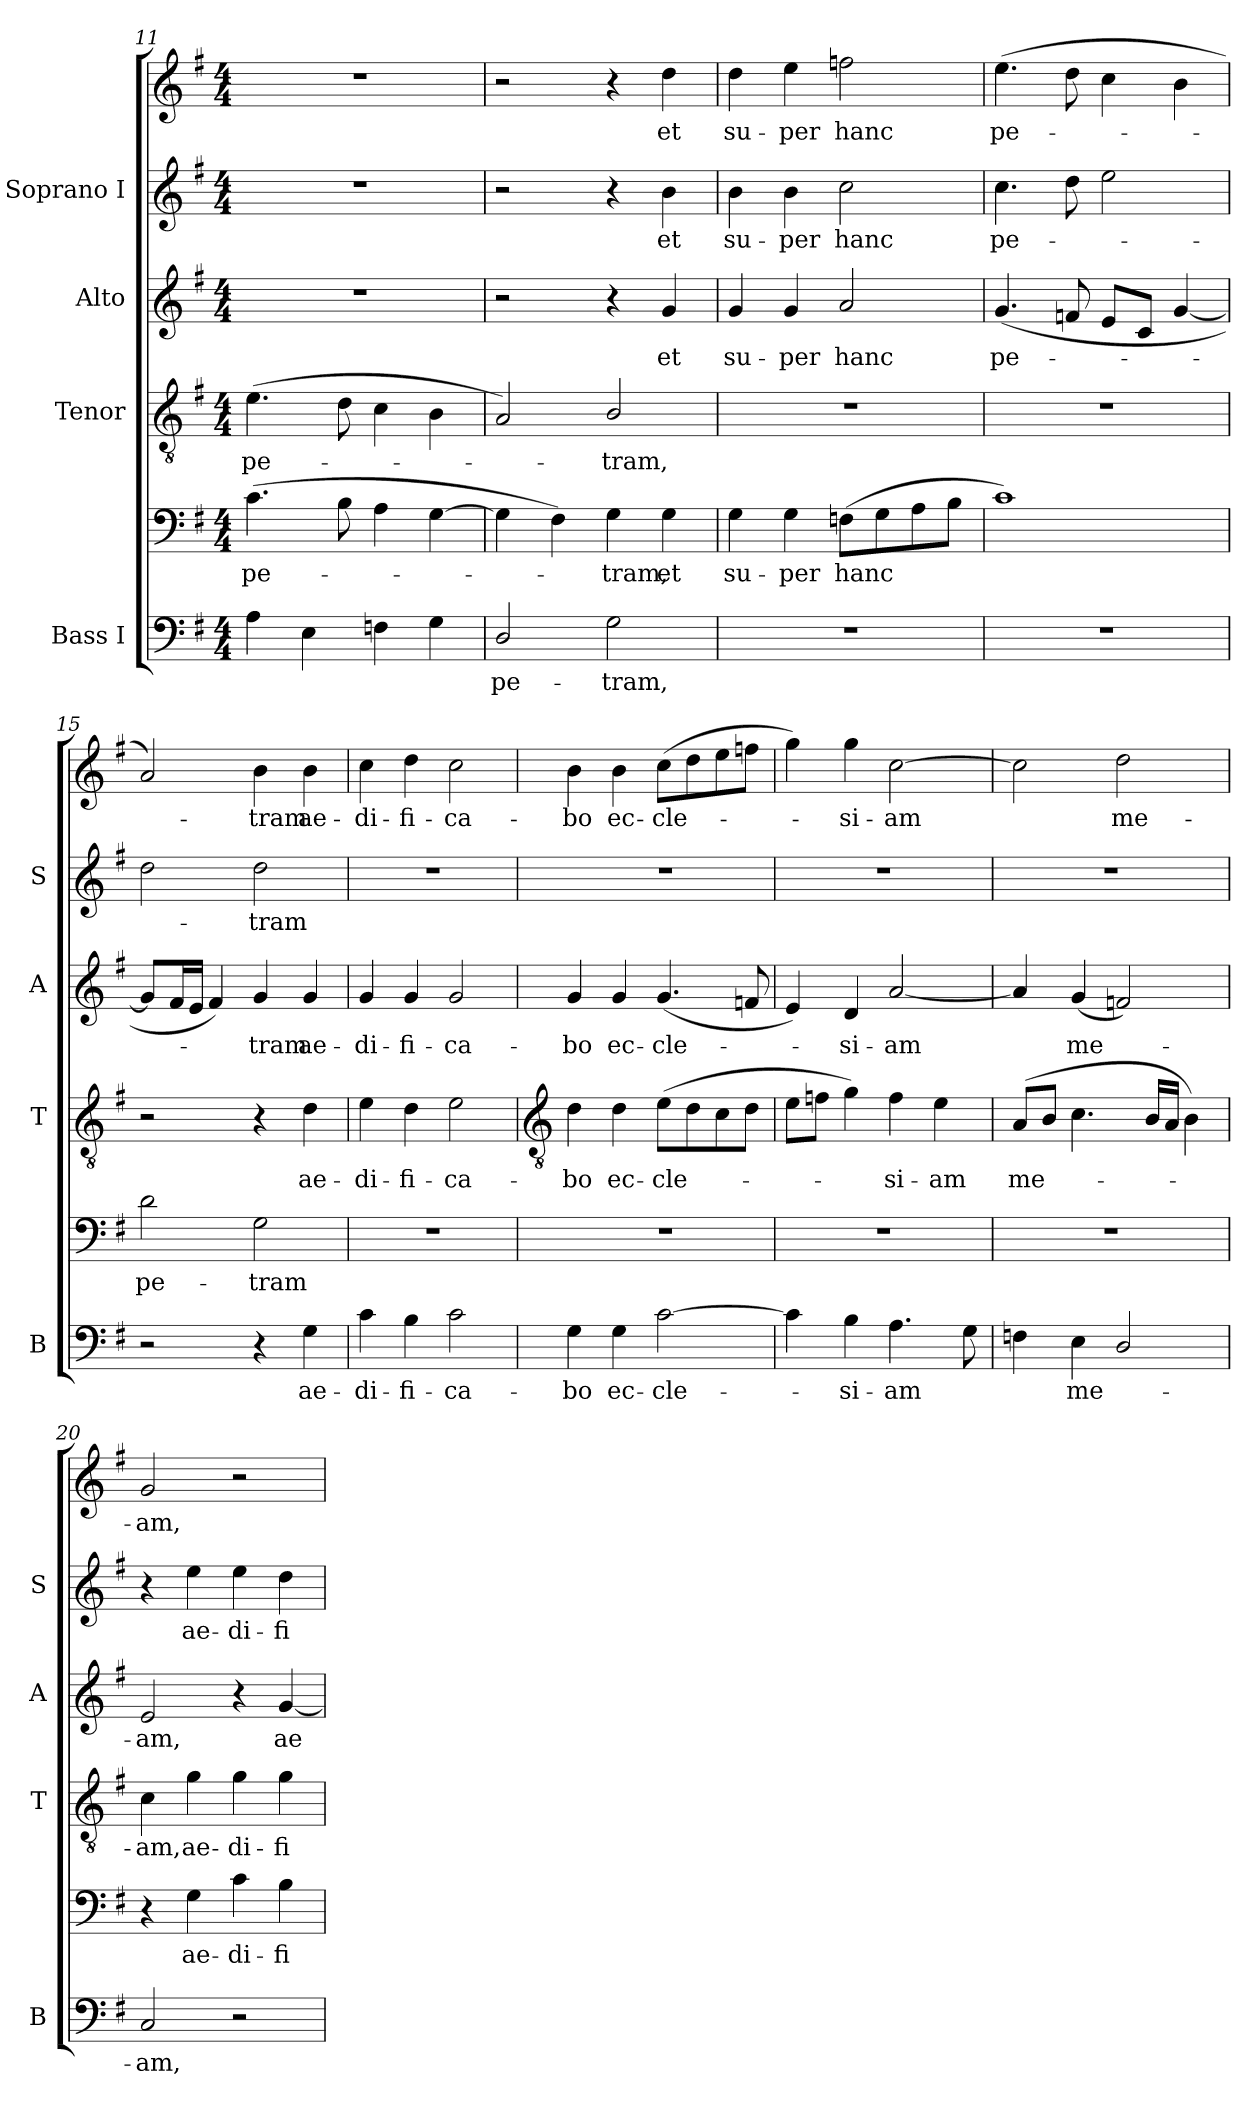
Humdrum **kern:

**kern	**text	**kern	**text	**kern	**text	**kern	**text	**kern	**text	**kern	**text
*part4	*part4	*part4	*part4	*part3	*part3	*part2	*part2	*part1	*part1	*part1	*part1
*staff6	*staff6	*staff5	*staff5	*staff4	*staff4	*staff3	*staff3	*staff2	*staff2	*staff1	*staff1
*I"Bass I	*	*	*	*I"Tenor	*	*I"Alto	*	*I"Soprano I	*	*	*
*I'B	*	*	*	*I'T	*	*I'A	*	*I'S	*	*	*
*clefF4	*	*clefF4	*	*clefGv2	*	*clefG2	*	*clefG2	*	*clefG2	*
*k[f#]	*	*k[f#]	*	*k[f#]	*	*k[f#]	*	*k[f#]	*	*k[f#]	*
*G:	*	*G:	*	*G:	*	*G:	*	*G:	*	*G:	*
*M4/4	*	*M4/4	*	*M4/4	*	*M4/4	*	*M4/4	*	*M4/4	*
=11	=11	=11	=11	=11	=11	=11	=11	=11	=11	=11	=11
!	!	!	!LO:LY:b	!	!LO:LY:b	!	!	!	!	!	!
4A	.	(>4.c	pe-	(>4.e	pe-	1r	.	1r	.	1r	.
4E	.	.	.	.	.	.	.	.	.	.	.
.	.	8B\	.	8d	.	.	.	.	.	.	.
4Fn	.	4A	.	4c	.	.	.	.	.	.	.
4G	.	[4G	.	4B	.	.	.	.	.	.	.
=12	=12	=12	=12	=12	=12	=12	=12	=12	=12	=12	=12
!	!LO:LY:b	!	!	!	!	!	!	!	!	!	!
2D/	pe-	4G]	.	2A)	.	2r	.	2r	.	2r	.
.	.	4F#)	.	.	.	.	.	.	.	.	.
!	!LO:LY:b	!	!LO:LY:b	!	!LO:LY:b	!	!	!	!	!	!
2G	-tram,	4G	tram,	2B/	tram,	4r	.	4r	.	4r	.
!	!	!	!LO:LY:b	!	!	!	!LO:LY:b	!	!LO:LY:b	!	!LO:LY:b
.	.	4G	et	.	.	4g	et	4b	et	4dd	et
=13	=13	=13	=13	=13	=13	=13	=13	=13	=13	=13	=13
!	!	!	!LO:LY:b	!	!	!	!LO:LY:b	!	!LO:LY:b	!	!LO:LY:b
1r	.	4G	su-	1r	.	4g	su-	4b	su-	4dd	su-
!	!	!	!LO:LY:b	!	!	!	!LO:LY:b	!	!LO:LY:b	!	!LO:LY:b
.	.	4G	-per	.	.	4g	-per	4b	-per	4ee	-per
!	!	!	!LO:LY:b	!	!	!	!LO:LY:b	!	!LO:LY:b	!	!LO:LY:b
.	.	(>8FnL	hanc	.	.	2a	hanc	2cc	hanc	2ffn	hanc
.	.	8G	.	.	.	.	.	.	.	.	.
.	.	8A	.	.	.	.	.	.	.	.	.
.	.	8BJ	.	.	.	.	.	.	.	.	.
=14	=14	=14	=14	=14	=14	=14	=14	=14	=14	=14	=14
!	!	!	!	!	!	!	!LO:LY:b	!	!LO:LY:b	!	!LO:LY:b
1r	.	1c)	.	1r	.	(<4.g	pe-	4.cc	pe-	(>4.ee	pe-
.	.	.	.	.	.	8fn	.	8dd	.	8dd	.
.	.	.	.	.	.	8eL	.	2ee	.	4cc	.
.	.	.	.	.	.	8cJ	.	.	.	.	.
.	.	.	.	.	.	[4g	.	.	.	4b	.
=15	=15	=15	=15	=15	=15	=15	=15	=15	=15	=15	=15
!	!	!	!LO:LY:b	!	!	!	!	!	!	!	!
2r	.	2d	pe-	2r	.	8gL]	.	2dd	.	2a)	.
.	.	.	.	.	.	16f#L	.	.	.	.	.
.	.	.	.	.	.	16eJJ	.	.	.	.	.
.	.	.	.	.	.	4f#)	.	.	.	.	.
!	!	!	!LO:LY:b	!	!	!	!LO:LY:b	!	!LO:LY:b	!	!LO:LY:b
4r	.	2G	-tram	4r	.	4g	tram	2dd	-tram	4b	tram
!	!LO:LY:b	!	!	!	!LO:LY:b	!	!LO:LY:b	!	!	!	!LO:LY:b
4G	ae-	.	.	4d	ae-	4g	ae-	.	.	4b	ae-
=16	=16	=16	=16	=16	=16	=16	=16	=16	=16	=16	=16
!	!LO:LY:b	!	!	!	!LO:LY:b	!	!LO:LY:b	!	!	!	!LO:LY:b
4c	-di-	1r	.	4e	-di-	4g	-di-	1r	.	4cc	di-
!	!LO:LY:b	!	!	!	!LO:LY:b	!	!LO:LY:b	!	!	!	!LO:LY:b
4B	-fi-	.	.	4d	-fi-	4g	-fi-	.	.	4dd	-fi-
!	!LO:LY:b	!	!	!	!LO:LY:b	!	!LO:LY:b	!	!	!	!LO:LY:b
2c	-ca-	.	.	2e	-ca-	2g	-ca-	.	.	2cc	-ca-
!!LO:LB:g=z
=17	=17	=17	=17	=17	=17	=17	=17	=17	=17	=17	=17
*	*	*	*	*clefGv2	*	*	*	*	*	*	*
!	!LO:LY:b	!	!	!	!LO:LY:b	!	!LO:LY:b	!	!	!	!LO:LY:b
4G	-bo	1r	.	4d	-bo	4g	-bo	1r	.	4b	-bo
!	!LO:LY:b	!	!	!	!LO:LY:b	!	!LO:LY:b	!	!	!	!LO:LY:b
4G	ec-	.	.	4d	ec-	4g	ec-	.	.	4b	ec-
!	!LO:LY:b	!	!	!	!LO:LY:b	!	!LO:LY:b	!	!	!	!LO:LY:b
[2c	-cle-	.	.	(>8eL	-cle-	(<4.g	-cle-	.	.	(>8ccL	-cle-
.	.	.	.	8d	.	.	.	.	.	8dd	.
.	.	.	.	8c	.	.	.	.	.	8ee	.
.	.	.	.	8dJ	.	8fn	.	.	.	8ffnJ	.
=18	=18	=18	=18	=18	=18	=18	=18	=18	=18	=18	=18
4c]	.	1r	.	8eL	.	4e)	.	1r	.	4gg)	.
.	.	.	.	8fnJ	.	.	.	.	.	.	.
!	!LO:LY:b	!	!	!	!	!	!LO:LY:b	!	!	!	!LO:LY:b
4B	si-	.	.	4g)	.	4d	si-	.	.	4gg	si-
!	!LO:LY:b	!	!	!	!LO:LY:b	!	!LO:LY:b	!	!	!	!LO:LY:b
4.A	-am	.	.	4f	si-	[2a	-am	.	.	[2cc	-am
!	!	!	!	!	!LO:LY:b	!	!	!	!	!	!
.	.	.	.	4e	-am	.	.	.	.	.	.
8G	.	.	.	.	.	.	.	.	.	.	.
=19	=19	=19	=19	=19	=19	=19	=19	=19	=19	=19	=19
!	!	!	!	!	!LO:LY:b	!	!	!	!	!	!
4Fn	.	1r	.	(<8AL	me-	4a]	.	1r	.	2cc]	.
.	.	.	.	8BJ	.	.	.	.	.	.	.
!	!LO:LY:b	!	!	!	!	!	!LO:LY:b	!	!	!	!
4E	me-	.	.	4.c	.	(<4g	me-	.	.	.	.
!	!	!	!	!	!	!	!	!	!	!	!LO:LY:b
2D/	.	.	.	.	.	2fn)	.	.	.	2dd	me-
.	.	.	.	16BLL	.	.	.	.	.	.	.
.	.	.	.	16AJJ	.	.	.	.	.	.	.
.	.	.	.	4B)	.	.	.	.	.	.	.
=20	=20	=20	=20	=20	=20	=20	=20	=20	=20	=20	=20
!	!LO:LY:b	!	!	!	!LO:LY:b	!	!LO:LY:b	!	!	!	!LO:LY:b
2C	-am,	4r	.	4c	am,	2e	am,	4r	.	2g	-am,
!	!	!	!LO:LY:b	!	!LO:LY:b	!	!	!	!LO:LY:b	!	!
.	.	4G	ae-	4g	ae-	.	.	4ee	ae-	.	.
!	!	!	!LO:LY:b	!	!LO:LY:b	!	!	!	!LO:LY:b	!	!
2r	.	4c	-di-	4g	-di-	4r	.	4ee	-di-	2r	.
!	!	!	!LO:LY:b	!	!LO:LY:b	!	!LO:LY:b	!	!LO:LY:b	!	!
.	.	4B	-fi-	4g	-fi-	[4g	ae-	4dd	-fi-	.	.
=	=	=	=	=	=	=	=	=	=	=	=
*-	*-	*-	*-	*-	*-	*-	*-	*-	*-	*-	*-
